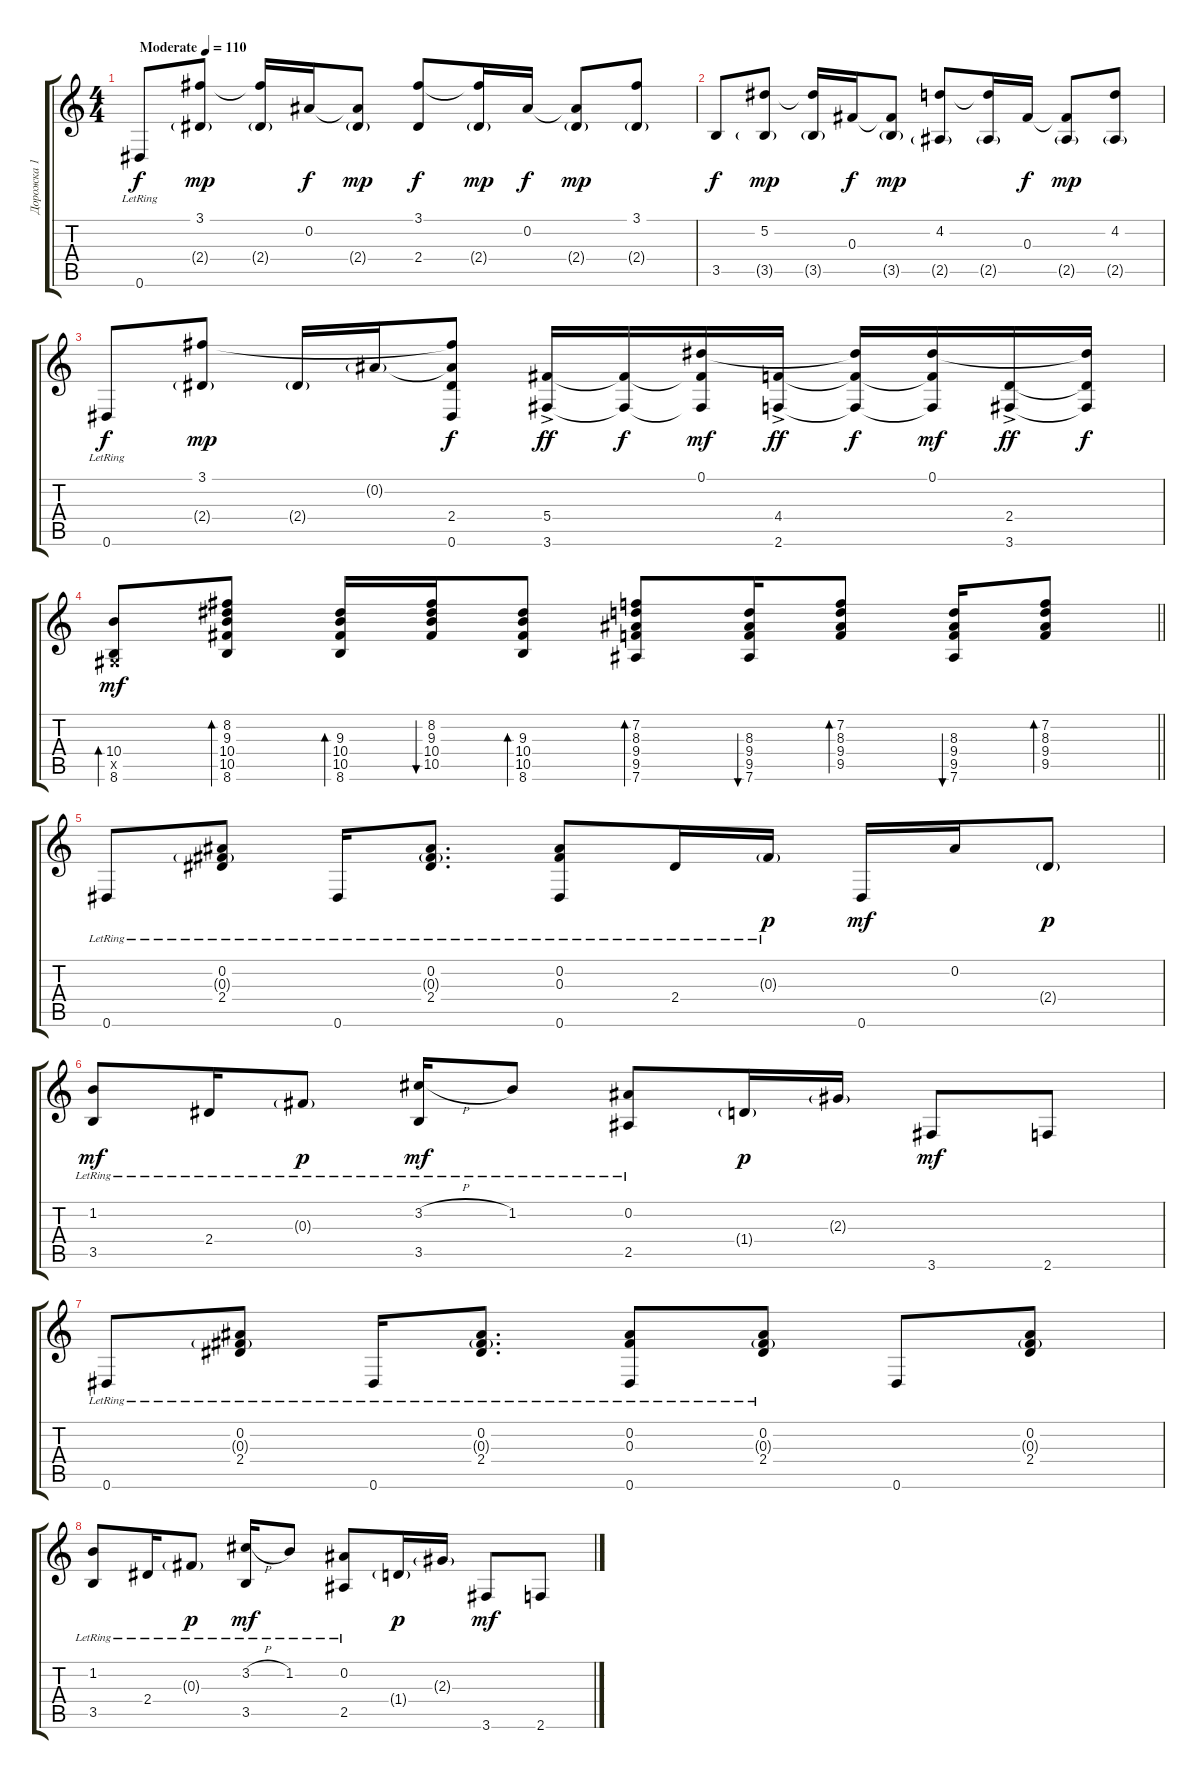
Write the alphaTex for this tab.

\track ("Дорожка 1" "Дорожка 1") {instrument acousticguitarsteel}
\staff {score tabs}
\tuning (Eb4 Bb3 Gb3 Db3 Ab2 Eb2) {hide}
\ts (4 4)
\tempo (110 "Moderate")
\clef g2
\ks c
0.6{lr}.8{dy f instrument acousticguitarsteel} (3.1 2.4{g}).8{dy mp} (3.1{t} 2.4{g}).16 0.2.16{dy f} (0.2{t} 2.4{g}).8{dy mp} (3.1 2.4).8{dy f} (3.1{t} 2.4{g}).16{dy mp} 0.2.16{dy f} (0.2{t} 2.4{g}).8{dy mp} (3.1 2.4{g}).8 |
3.5.8{dy f} (5.2 3.5{g}).8{dy mp} (5.2{t} 3.5{g}).16 0.3.16{dy f} (0.3{t} 3.5{g}).8{dy mp} (4.2 2.5{g}).8 (4.2{t} 2.5{g}).16 0.3.16{dy f} (0.3{t} 2.5{g}).8{dy mp} (4.2 2.5{g}).8 |
0.6{lr}.8{dy f} (3.1 2.4{g}).8{dy mp} 2.4{g}.16 0.2{g}.16 (3.1{t} 0.2{t} 2.4 0.6).8{dy f} (5.4{ac} 3.6).16{dy ff} (5.4{t} 3.6{t}).16{dy f} (0.1 5.4{t} 3.6{t}).16{dy mf} (4.4{ac} 2.6).16{dy ff} (0.1{t} 4.4{t} 2.6{t}).16{dy f} (0.1 4.4{t} 2.6{t}).16{dy mf} (2.4{ac} 3.6).16{dy ff} (0.1{t} 2.4{t} 3.6{t}).16{dy f} |
\barLineRight lightlight
(10.4 0.5{x} 8.6).8{bd 60 dy mf} (8.2 9.3 10.4 10.5 8.6).8{bd 60} (9.3 10.4 10.5 8.6).16{bd 60} (8.2 9.3 10.4 10.5).16{bu 60} (9.3 10.4 10.5 8.6).8{bd 60} (7.2 8.3 9.4 9.5 7.6).8{bd 60} (8.3 9.4 9.5 7.6).16{bu 60} (7.2 8.3 9.4 9.5).8{bd 60} (8.3 9.4 9.5 7.6).16{bu 60} (7.2 8.3 9.4 9.5).8{bd 60} |
\section ("" "")
0.6{lr}.8 (0.2{lr} 0.3{g lr} 2.4{lr}).8 0.6{lr}.16 (0.2{lr} 0.3{g lr} 2.4{lr}).8{d} (0.2{lr} 0.3{lr} 0.6{lr}).8 2.4{lr}.16 0.3{g lr}.16{dy p} 0.6.16{dy mf} 0.2.16 2.4{g}.8{dy p} |
(1.2{lr} 3.5{lr}).8{dy mf} 2.4{lr}.16 0.3{g lr}.8{dy p} (3.2{h lr} 3.5{lr}).16{dy mf} 1.2{lr}.8 (0.2{lr} 2.5{lr}).8 1.4{g}.16{dy p} 2.3{g}.16 3.6.8{dy mf} 2.6.8 |
0.6{lr}.8 (0.2{lr} 0.3{g lr} 2.4{lr}).8 0.6{lr}.16 (0.2{lr} 0.3{g lr} 2.4{lr}).8{d} (0.2{lr} 0.3{lr} 0.6{lr}).8 (0.2 0.3{g} 2.4{lr}).8 0.6.8 (0.2 0.3{g} 2.4).8 |
(1.2{lr} 3.5{lr}).8 2.4{lr}.16 0.3{g lr}.8{dy p} (3.2{h lr} 3.5{lr}).16{dy mf} 1.2{lr}.8 (0.2{lr} 2.5{lr}).8 1.4{g}.16{dy p} 2.3{g}.16 3.6.8{dy mf} 2.6.8
